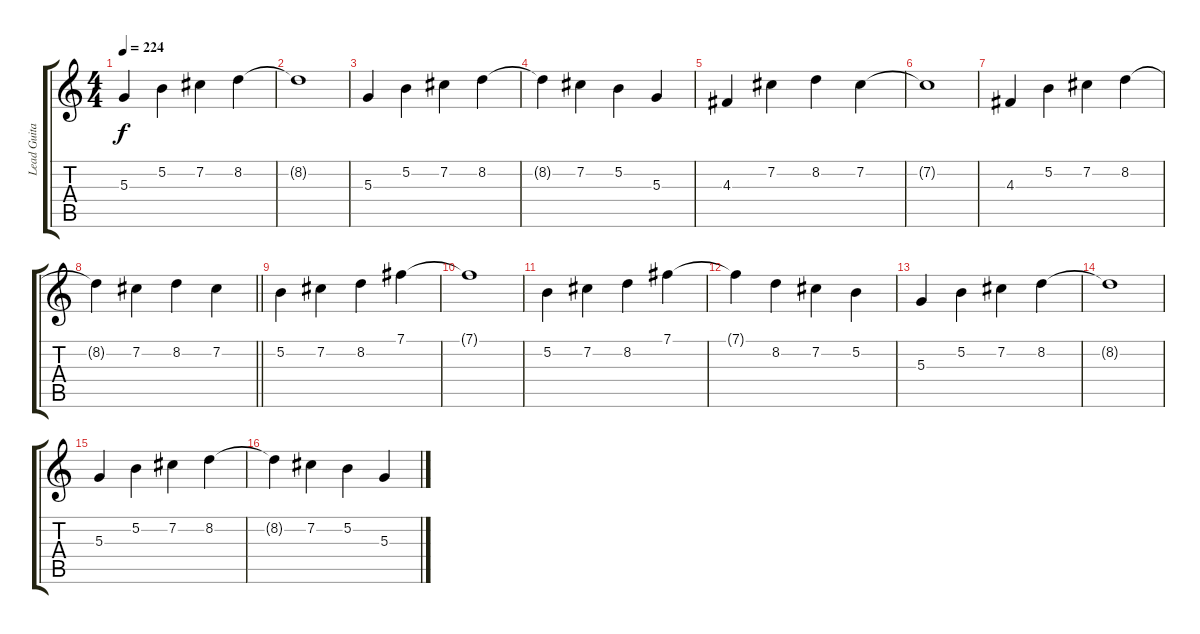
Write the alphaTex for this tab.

\track ("Lead Guitar I" "Lead Guita") {instrument distortionguitar}
\staff {score tabs}
\tuning (B3 Gb3 D3 A2 E2 B1) {hide}
\ts (4 4)
\tempo 224
\clef g2
\ks c
5.3.4{dy f} 5.2.4 7.2.4 8.2.4 |
8.2{t}.1 |
5.3.4 5.2.4 7.2.4 8.2.4 |
8.2{t}.4 7.2.4 5.2.4 5.3.4 |
4.3.4 7.2.4 8.2.4 7.2.4 |
7.2{t}.1 |
4.3.4 5.2.4 7.2.4 8.2.4 |
\barLineRight lightlight
8.2{t}.4 7.2.4 8.2.4 7.2.4 |
\section ("" "")
5.2.4{balance 13} 7.2.4 8.2.4 7.1.4 |
7.1{t}.1 |
5.2.4 7.2.4 8.2.4 7.1.4 |
7.1{t}.4 8.2.4 7.2.4 5.2.4 |
5.3.4 5.2.4 7.2.4 8.2.4 |
8.2{t}.1 |
5.3.4 5.2.4 7.2.4 8.2.4 |
8.2{t}.4 7.2.4 5.2.4 5.3.4
